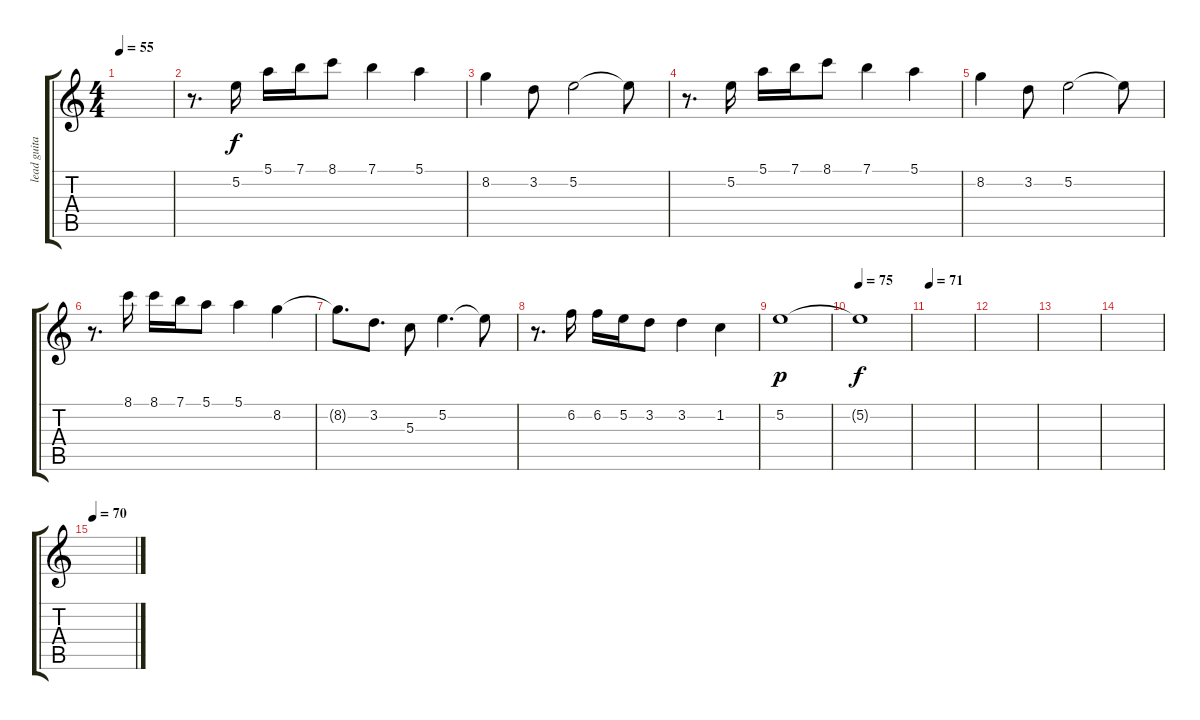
\track ("lead guitar" "lead guita") {instrument electricguitarmuted}
\staff {score tabs}
\tuning (E4 B3 G3 D3 A2 E2) {hide}
\ts (4 4)
\tempo 55
\clef g2
\ks c
|
r.8{d volume 15} 5.2.16 5.1.16 7.1.16 8.1.8 7.1.4 5.1.4 |
8.2.4 3.2.8 5.2.2 5.2{t}.8 |
r.8{d} 5.2.16 5.1.16 7.1.16 8.1.8 7.1.4 5.1.4 |
8.2.4 3.2.8 5.2.2 5.2{t}.8 |
r.8{d} 8.1.16 8.1.16 7.1.16 5.1.8 5.1.4 8.2.4 |
8.2{t}.8{d} 3.2.8{d} 5.3.8 5.2.4{d} 5.2{t}.8 |
r.8{d} 6.2.16 6.2.16 5.2.16 3.2.8 3.2.4 1.2.4 |
5.2.1{dy p} |
\tempo 75
5.2{t}.1{dy f} |
\tempo 71
|
|
|
|
\tempo 70
